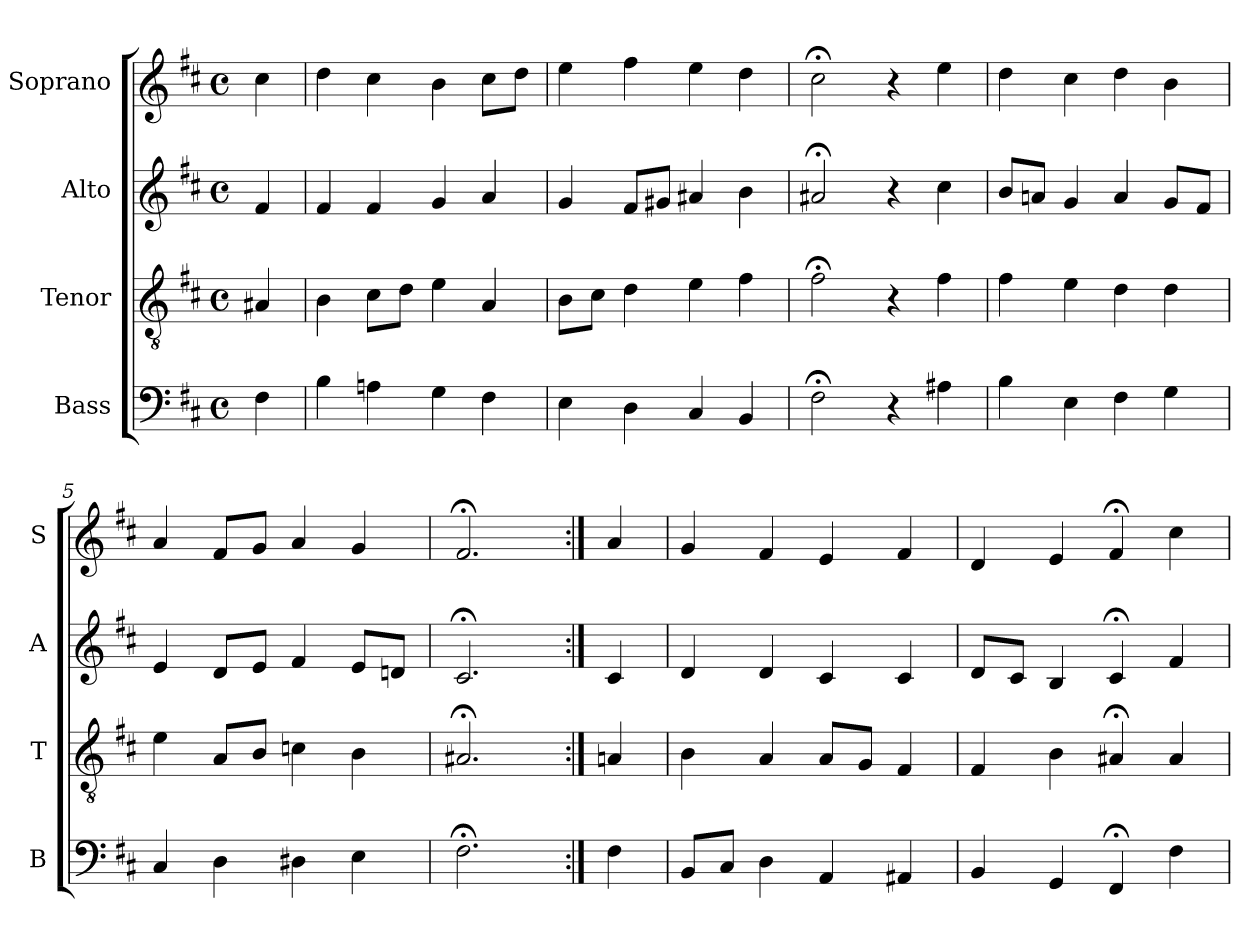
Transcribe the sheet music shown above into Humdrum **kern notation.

**kern	**kern	**kern	**kern
*part4	*part3	*part2	*part1
*staff4	*staff3	*staff2	*staff1
*I"Bass	*I"Tenor	*I"Alto	*I"Soprano
*I'B	*I'T	*I'A	*I'S
*clefF4	*clefGv2	*clefG2	*clefG2
*k[f#c#]	*k[f#c#]	*k[f#c#]	*k[f#c#]
*b:	*b:	*b:	*b:
*M4/4	*M4/4	*M4/4	*M4/4
*met(c)	*met(c)	*met(c)	*met(c)
*MM100	*MM100	*MM100	*MM100
=	=	=	=
4F#	4A#X	4f#	4cc#
=1	=1	=1	=1
4B	4B	4f#	4dd
4An	8c#L	4f#	4cc#
.	8dJ	.	.
4G	4e	4g	4b
4F#	4A	4a	8cc#L
.	.	.	8ddJ
=2	=2	=2	=2
4E	8BL	4g	4ee
.	8c#J	.	.
4D	4d	8f#L	4ff#
.	.	8g#XJ	.
4C#	4e	4a#X	4ee
4BB	4f#	4b	4dd
=3	=3	=3	=3
2F#;<	2f#;<	2a#X;<	2cc#;<
4r	4r	4r	4r
4A#X	4f#	4cc#	4ee
=4	=4	=4	=4
4B	4f#	8bL	4dd
.	.	8anJ	.
4E	4e	4g	4cc#
4F#	4d	4a	4dd
4G	4d	8gL	4b
.	.	8f#J	.
=5	=5	=5	=5
4C#	4e	4e	4a
4D	8AL	8dL	8f#L
.	8BJ	8eJ	8gJ
4D#X	4cn	4f#	4a
4E	4B	8eL	4g
.	.	8dnJ	.
=6	=6	=6	=6
2.F#;<	2.A#X;<	2.c#;<	2.f#;<
=:|!	=:|!	=:|!	=:|!
4F#	4An	4c#	4a
=7	=7	=7	=7
8BBL	4B	4d	4g
8C#J	.	.	.
4D	4A	4d	4f#
4AA	8AL	4c#	4e
.	8GJ	.	.
4AA#X	4F#	4c#	4f#
=8	=8	=8	=8
4BB	4F#	8dL	4d
.	.	8c#J	.
4GG	4B	4B	4e
4FF#;<	4A#X;<	4c#;<i	4f#;<i
4F#	4A#	4f#i	4cc#i
=	=	=	=
*-	*-	*-	*-
